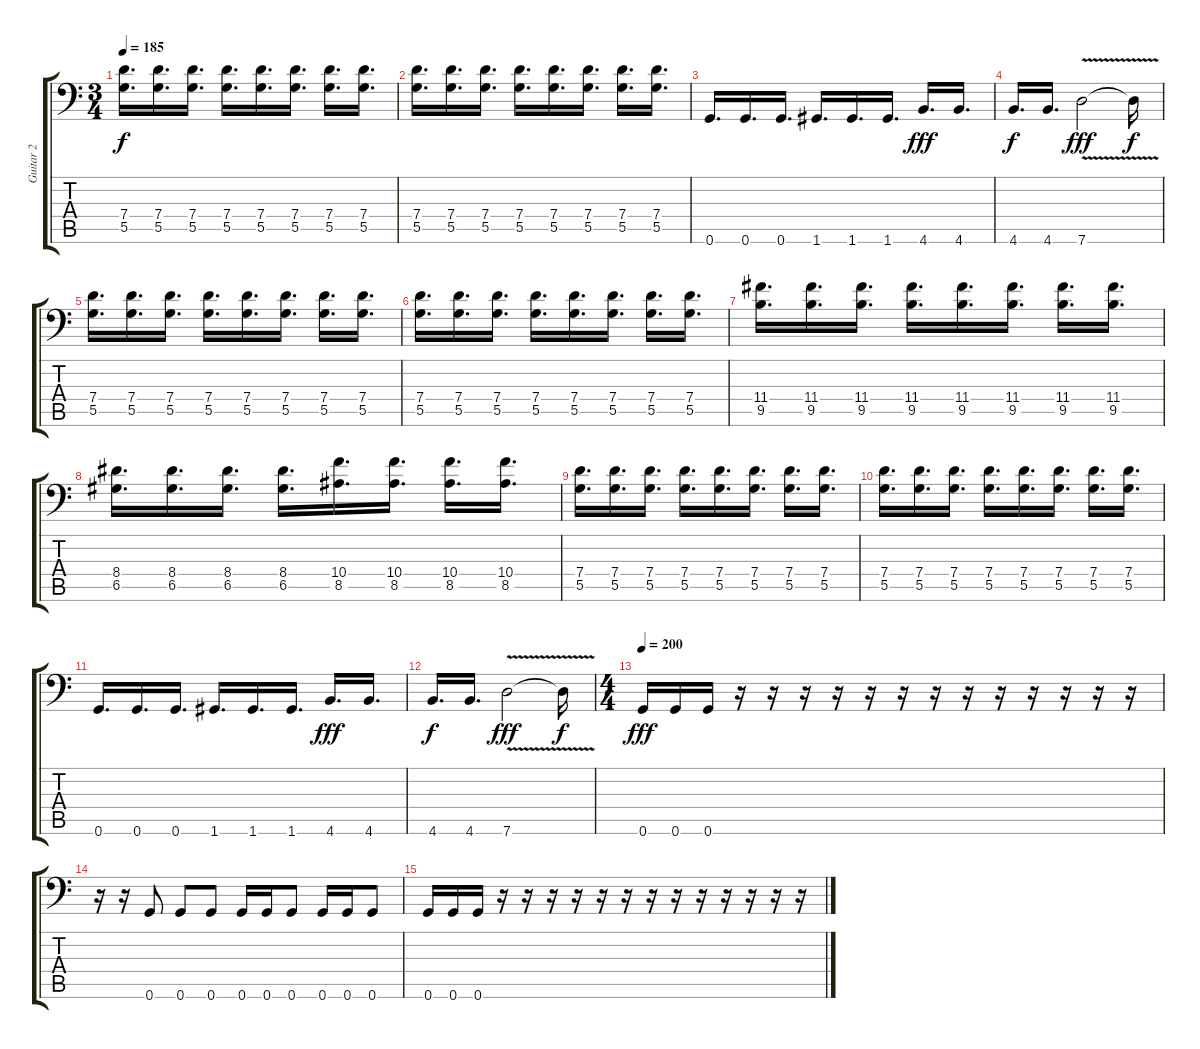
\track ("Guitar 2" "Guitar 2") {instrument distortionguitar}
\staff {score tabs}
\tuning (A3 E3 C3 G2 D2 G1) {hide}
\ts (3 4)
\tempo 185
\clef f4
\ks c
(7.4 5.5).16{d dy f} (7.4 5.5).16{d} (7.4 5.5).16{d} (7.4 5.5).16{d} (7.4 5.5).16{d} (7.4 5.5).16{d} (7.4 5.5).16{d} (7.4 5.5).16{d} |
(7.4 5.5).16{d} (7.4 5.5).16{d} (7.4 5.5).16{d} (7.4 5.5).16{d} (7.4 5.5).16{d} (7.4 5.5).16{d} (7.4 5.5).16{d} (7.4 5.5).16{d} |
0.6.16{d} 0.6.16{d} 0.6.16{d} 1.6.16{d} 1.6.16{d} 1.6.16{d} 4.6.16{d dy fff} 4.6.16{d} |
4.6.16{d dy f} 4.6.16{d} 7.6{v}.2{dy fff} 7.6{t}.16{dy f} |
(7.4 5.5).16{d} (7.4 5.5).16{d} (7.4 5.5).16{d} (7.4 5.5).16{d} (7.4 5.5).16{d} (7.4 5.5).16{d} (7.4 5.5).16{d} (7.4 5.5).16{d} |
(7.4 5.5).16{d} (7.4 5.5).16{d} (7.4 5.5).16{d} (7.4 5.5).16{d} (7.4 5.5).16{d} (7.4 5.5).16{d} (7.4 5.5).16{d} (7.4 5.5).16{d} |
(11.4 9.5).16{d} (11.4 9.5).16{d} (11.4 9.5).16{d} (11.4 9.5).16{d} (11.4 9.5).16{d} (11.4 9.5).16{d} (11.4 9.5).16{d} (11.4 9.5).16{d} |
(8.4 6.5).16{d} (8.4 6.5).16{d} (8.4 6.5).16{d} (8.4 6.5).16{d} (10.4 8.5).16{d} (10.4 8.5).16{d} (10.4 8.5).16{d} (10.4 8.5).16{d} |
(7.4 5.5).16{d} (7.4 5.5).16{d} (7.4 5.5).16{d} (7.4 5.5).16{d} (7.4 5.5).16{d} (7.4 5.5).16{d} (7.4 5.5).16{d} (7.4 5.5).16{d} |
(7.4 5.5).16{d} (7.4 5.5).16{d} (7.4 5.5).16{d} (7.4 5.5).16{d} (7.4 5.5).16{d} (7.4 5.5).16{d} (7.4 5.5).16{d} (7.4 5.5).16{d} |
0.6.16{d} 0.6.16{d} 0.6.16{d} 1.6.16{d} 1.6.16{d} 1.6.16{d} 4.6.16{d dy fff} 4.6.16{d} |
4.6.16{d dy f} 4.6.16{d} 7.6{v}.2{dy fff} 7.6{t}.16{dy f} |
\ts (4 4)
\tempo 200
0.6.16{dy fff} 0.6.16 0.6.16 r.16 r.16 r.16 r.16 r.16 r.16 r.16 r.16 r.16 r.16 r.16 r.16 r.16 |
r.16 r.16 0.6.8 0.6.8 0.6.8 0.6.16 0.6.16 0.6.8 0.6.16 0.6.16 0.6.8 |
0.6.16 0.6.16 0.6.16 r.16 r.16 r.16 r.16 r.16 r.16 r.16 r.16 r.16 r.16 r.16 r.16 r.16
